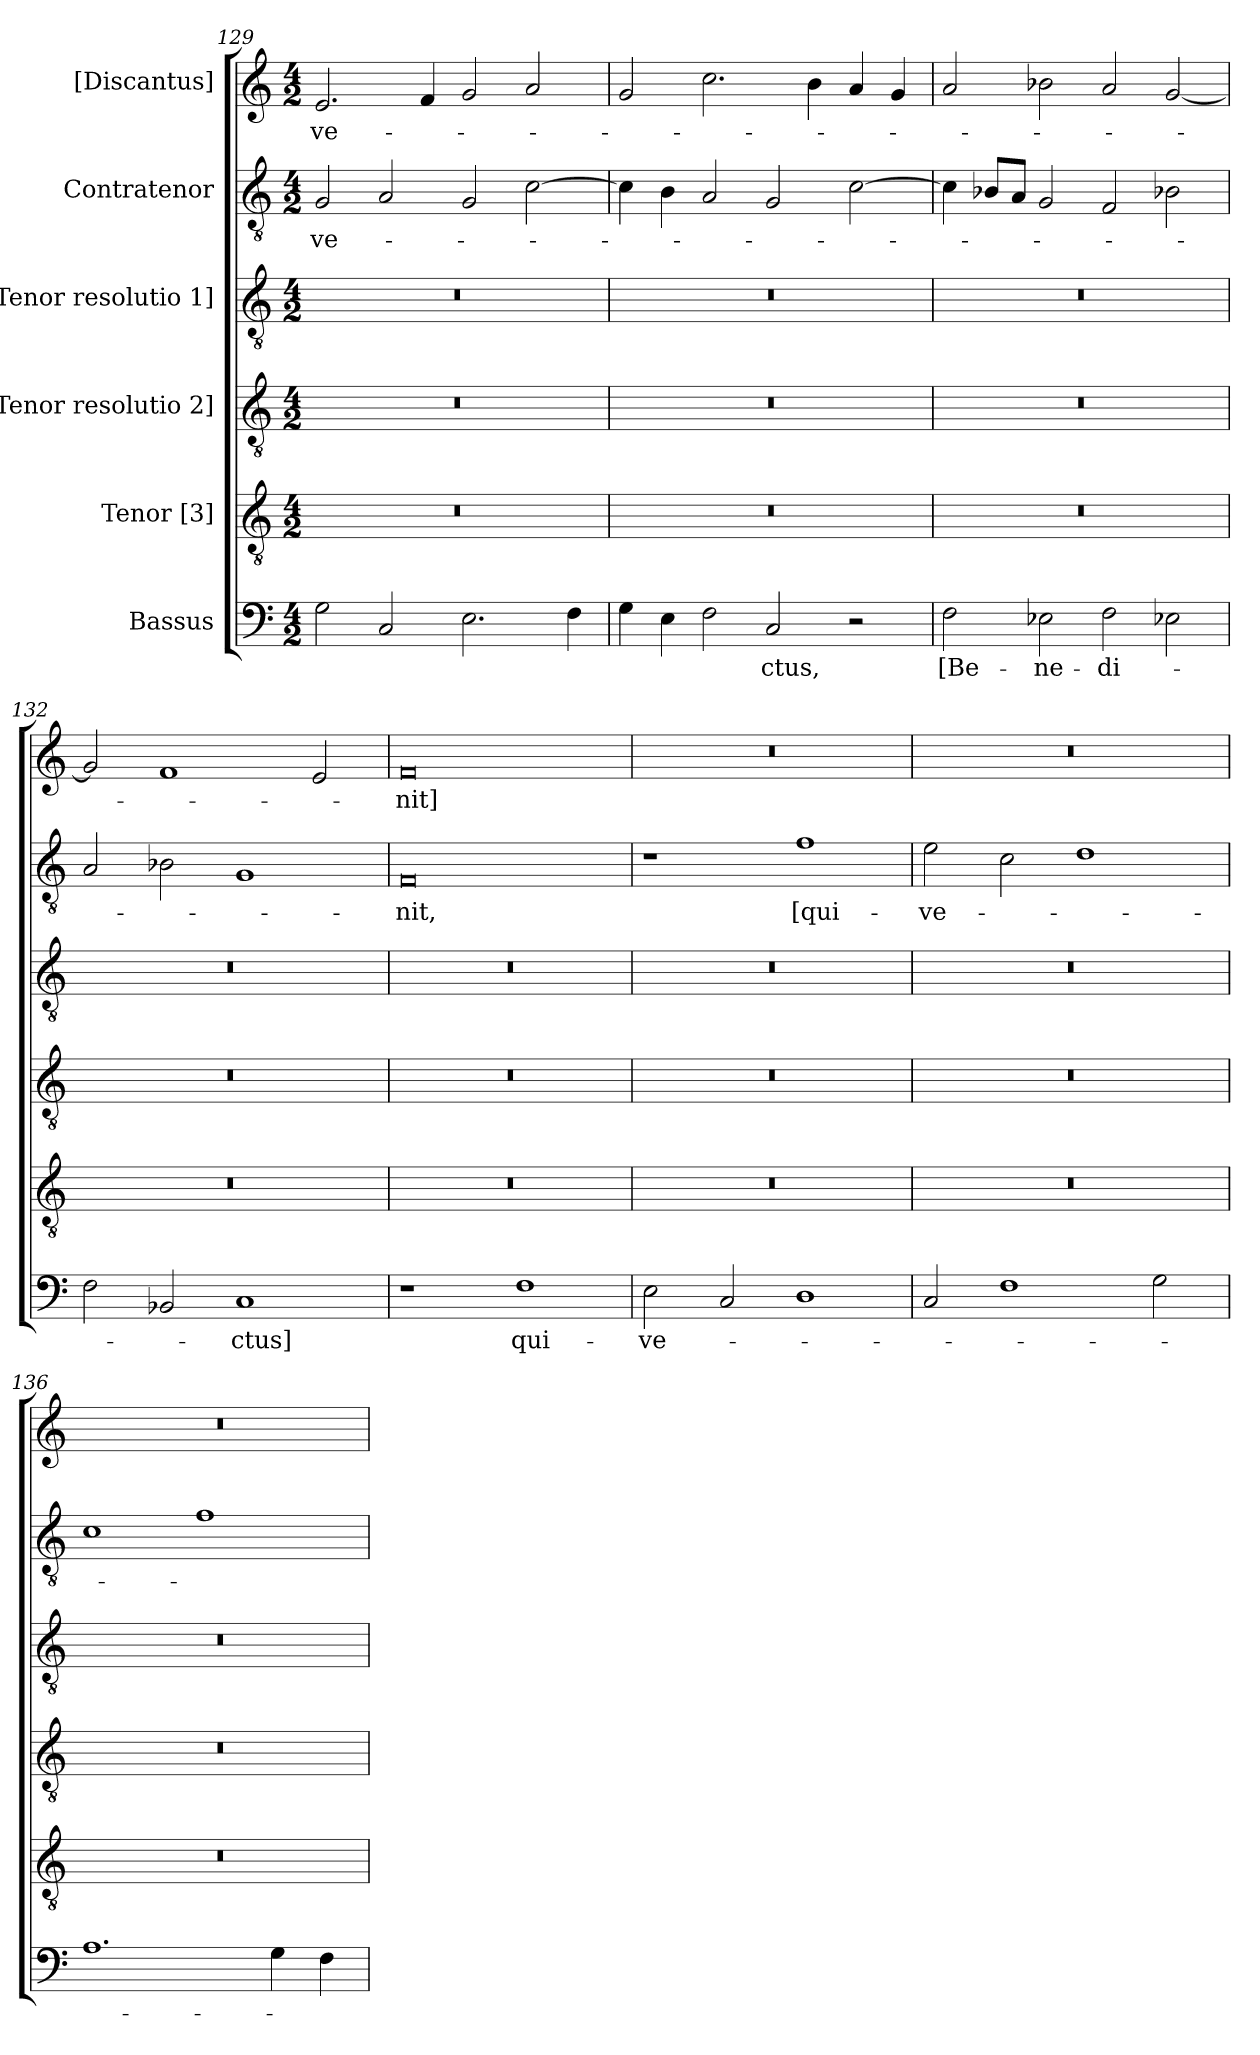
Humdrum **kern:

**kern	**text	**kern	**kern	**kern	**kern	**text	**kern	**text
*part6	*part6	*part5	*part4	*part3	*part2	*part2	*part1	*part1
*staff6	*staff6	*staff5	*staff4	*staff3	*staff2	*staff2	*staff1	*staff1
*I"Bassus	*	*I"Tenor [3]	*I"[Tenor resolutio 2]	*I"[Tenor resolutio 1]	*I"Contratenor	*	*I"[Discantus]	*
*clefF4	*	*clefGv2	*clefGv2	*clefGv2	*clefGv2	*	*clefG2	*
*k[]	*	*k[]	*k[]	*k[]	*k[]	*	*k[]	*
*M4/2	*	*M4/2	*M4/2	*M4/2	*M4/2	*	*M4/2	*
=129	=129	=129	=129	=129	=129	=129	=129	=129
2G\	.	0r	0r	0r	2G/	ve-	2.e/	ve-
2C/	.	.	.	.	2A/	.	.	.
.	.	.	.	.	.	.	4f/	.
2.E\	.	.	.	.	2G/	.	2g/	.
.	.	.	.	.	[2c\	.	2a/	.
4F\	.	.	.	.	.	.	.	.
=130	=130	=130	=130	=130	=130	=130	=130	=130
4G\	.	0r	0r	0r	4c\]	.	2g/	.
4E\	.	.	.	.	4B\	.	.	.
2F\	.	.	.	.	2A/	.	2.cc\	.
2C/	-ctus,	.	.	.	2G/	.	.	.
.	.	.	.	.	.	.	4b\	.
2r	.	.	.	.	[2c\	.	4a/	.
.	.	.	.	.	.	.	4g/	.
=131	=131	=131	=131	=131	=131	=131	=131	=131
2F\	[Be-	0r	0r	0r	4c\]	.	2a/	.
.	.	.	.	.	8B-X/L	.	.	.
.	.	.	.	.	8A/J	.	.	.
2E-X\	-ne-	.	.	.	2G/	.	2b-X\	.
2F\	-di-	.	.	.	2F/	.	2a/	.
2E-X\	.	.	.	.	2B-X\	.	[2g/	.
=132	=132	=132	=132	=132	=132	=132	=132	=132
2F\	.	0r	0r	0r	2A/	.	2g/]	.
2BB-X/	.	.	.	.	2B-X\	.	1f/	.
1C/	-ctus]	.	.	.	1G/	.	.	.
.	.	.	.	.	.	.	2e/	.
=133	=133	=133	=133	=133	=133	=133	=133	=133
1r	.	0r	0r	0r	0F/	-nit,	0f/	-nit]
1F\	qui-	.	.	.	.	.	.	.
=134	=134	=134	=134	=134	=134	=134	=134	=134
2E\	ve-	0r	0r	0r	1r	.	0r	.
2C/	.	.	.	.	.	.	.	.
1D\	.	.	.	.	1f\	[qui-	.	.
=135	=135	=135	=135	=135	=135	=135	=135	=135
2C/	.	0r	0r	0r	2e\	ve-	0r	.
1F\	.	.	.	.	2c\	.	.	.
.	.	.	.	.	1d\	.	.	.
2G\	.	.	.	.	.	.	.	.
=136	=136	=136	=136	=136	=136	=136	=136	=136
1.A\	.	0r	0r	0r	1c\	.	0r	.
.	.	.	.	.	1f\	.	.	.
4G\	.	.	.	.	.	.	.	.
4F\	.	.	.	.	.	.	.	.
=	=	=	=	=	=	=	=	=
*-	*-	*-	*-	*-	*-	*-	*-	*-
